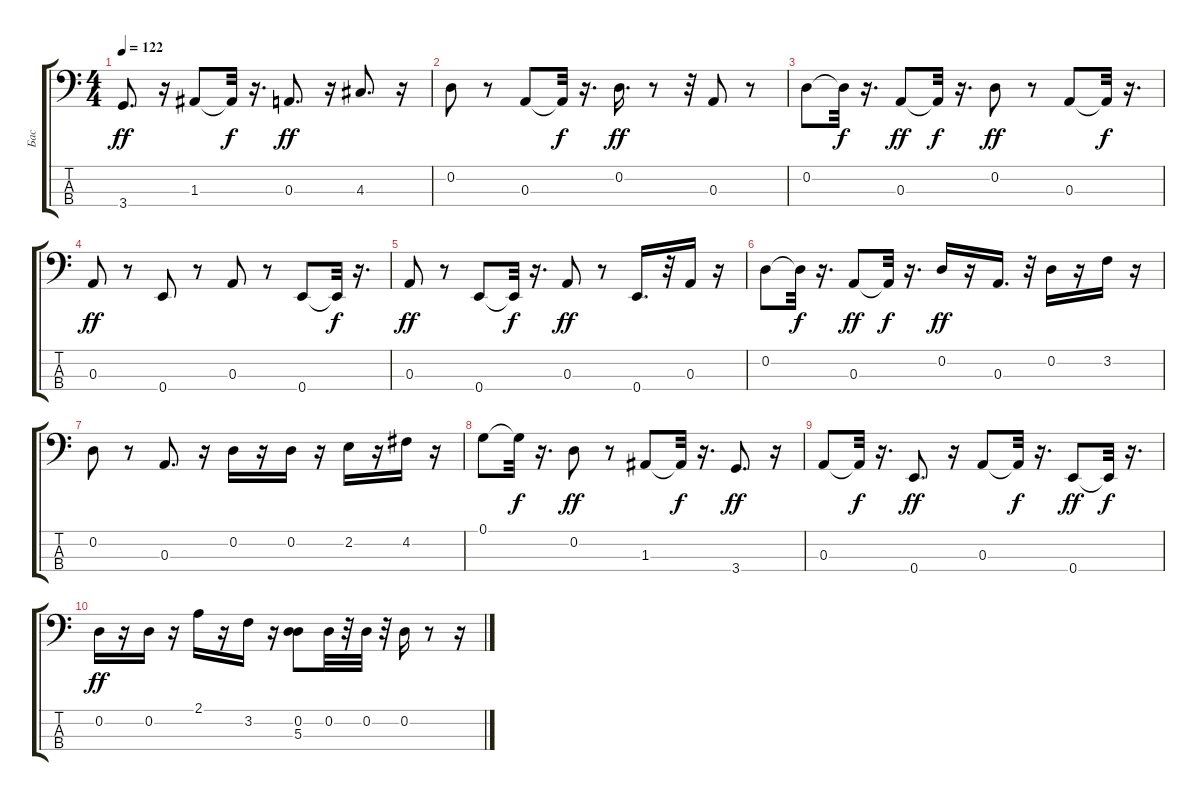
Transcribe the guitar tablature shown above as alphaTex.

\track ("Бас" "Бас") {instrument fretlessbass}
\staff {score tabs}
\tuning (G2 D2 A1 E1) {hide}
\ts (4 4)
\tempo 122
\clef f4
\ks c
3.4.8{d dy ff} r.16 1.3.8 1.3{t}.32{dy f} r.16{d} 0.3.8{d dy ff} r.16 4.3.8{d} r.16 |
0.2.8 r.8 0.3.8 0.3{t}.32{dy f} r.16{d} 0.2.16{d dy ff} r.8 r.32 0.3.8 r.8 |
0.2.8 0.2{t}.32{dy f} r.16{d} 0.3.8{dy ff} 0.3{t}.32{dy f} r.16{d} 0.2.8{dy ff} r.8 0.3.8 0.3{t}.32{dy f} r.16{d} |
0.3.8{dy ff} r.8 0.4.8 r.8 0.3.8 r.8 0.4.8 0.4{t}.32{dy f} r.16{d} |
0.3.8{dy ff} r.8 0.4.8 0.4{t}.32{dy f} r.16{d} 0.3.8{dy ff} r.8 0.4.16{d} r.32 0.3.16 r.16 |
0.2.8 0.2{t}.32{dy f} r.16{d} 0.3.8{dy ff} 0.3{t}.32{dy f} r.16{d} 0.2.16{dy ff} r.16 0.3.16{d} r.32 0.2.16 r.16 3.2.16 r.16 |
0.2.8 r.8 0.3.8{d} r.16 0.2.16 r.16 0.2.16 r.16 2.2.16 r.16 4.2.16 r.16 |
0.1.8 0.1{t}.32{dy f} r.16{d} 0.2.8{dy ff} r.8 1.3.8 1.3{t}.32{dy f} r.16{d} 3.4.8{d dy ff} r.16 |
0.3.8 0.3{t}.32{dy f} r.16{d} 0.4.8{d dy ff} r.16 0.3.8 0.3{t}.32{dy f} r.16{d} 0.4.8{dy ff} 0.4{t}.32{dy f} r.16{d} |
0.2.16{dy ff} r.16 0.2.16 r.16 2.1.16 r.16 3.2.16 r.16 (0.2 5.3).8 0.2.32 r.32 0.2.32 r.32 0.2.16 r.8 r.16
